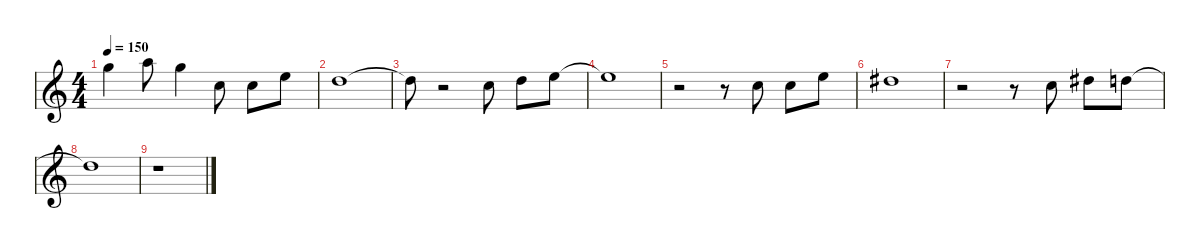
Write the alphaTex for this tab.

\defaultSystemsLayout 4
\hideDynamics
\bracketExtendMode nobrackets
\singleTrackTrackNamePolicy hidden
\multiTrackTrackNamePolicy hidden
\firstSystemTrackNameMode fullname
\firstSystemTrackNameOrientation horizontal
\otherSystemsTrackNameOrientation horizontal
\track ("Track 6" "gl.") {instrument glockenspiel}
\staff {score}
\tuning (E4 B3 G3 D3 A2 E2)
\ts (4 4)
\tempo 150
\clef g2
\ks c
15.1.4{dy f beam Down} 17.1.8{beam Down} 15.1.4{beam Down} 17.3.8{beam Down} 17.3.8{beam Down} 17.2.8{beam Down} |
15.2.1{beam Down} |
15.2{t}.8{beam Down} r.2{beam Down} 13.2.8{beam Down} 15.2.8{beam Down} 12.1.8{beam Down} |
12.1{t}.1{beam Down} |
r.2{beam Down} r.8{beam Down} 13.2.8{beam Down} 13.2.8{beam Down} 12.1.8{beam Down} |
11.1{acc #}.1{beam Down} |
r.2{beam Down} r.8{beam Down} 13.2.8{beam Down} 11.1{acc #}.8{beam Down} 10.1.8{beam Down} |
10.1{t}.1{beam Down} |
r.1{beam Down}
